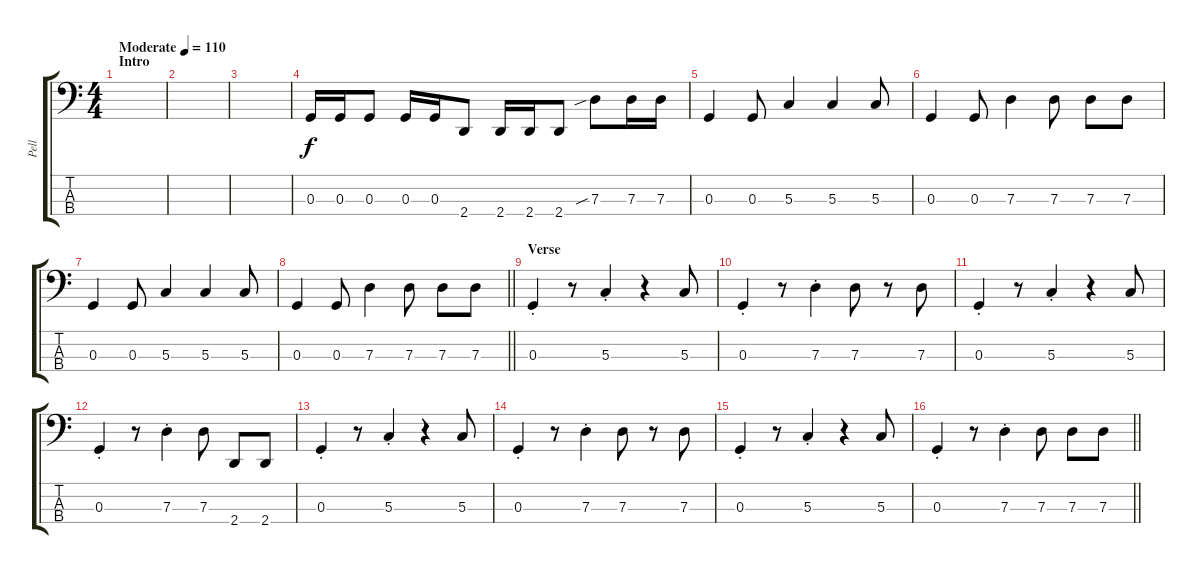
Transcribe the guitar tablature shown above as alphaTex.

\track ("Pell" "Pell") {instrument electricbassfinger}
\staff {score tabs}
\tuning (F2 C2 G1 C1) {hide}
\ts (4 4)
\section ("" "Intro")
\tempo (110 "Moderate")
\clef f4
\ks c
|
|
|
0.3.16 0.3.16 0.3.8 0.3.16 0.3.16 2.4.8 2.4.16 2.4.16 2.4.8 7.3{sib}.8 7.3.16 7.3.16 |
0.3.4 0.3.8 5.3.4 5.3.4 5.3.8 |
0.3.4 0.3.8 7.3.4 7.3.8 7.3.8 7.3.8 |
0.3.4 0.3.8 5.3.4 5.3.4 5.3.8 |
\barLineRight lightlight
0.3.4 0.3.8 7.3.4 7.3.8 7.3.8 7.3.8 |
\section ("" "Verse")
0.3{st}.4 r.8 5.3{st}.4 r.4 5.3.8 |
0.3{st}.4 r.8 7.3{st}.4 7.3.8 r.8 7.3.8 |
0.3{st}.4 r.8 5.3{st}.4 r.4 5.3.8 |
0.3{st}.4 r.8 7.3{st}.4 7.3.8 2.4.8 2.4.8 |
0.3{st}.4 r.8 5.3{st}.4 r.4 5.3.8 |
0.3{st}.4 r.8 7.3{st}.4 7.3.8 r.8 7.3.8 |
0.3{st}.4 r.8 5.3{st}.4 r.4 5.3.8 |
\barLineRight lightlight
0.3{st}.4 r.8 7.3{st}.4 7.3.8 7.3.8 7.3.8
